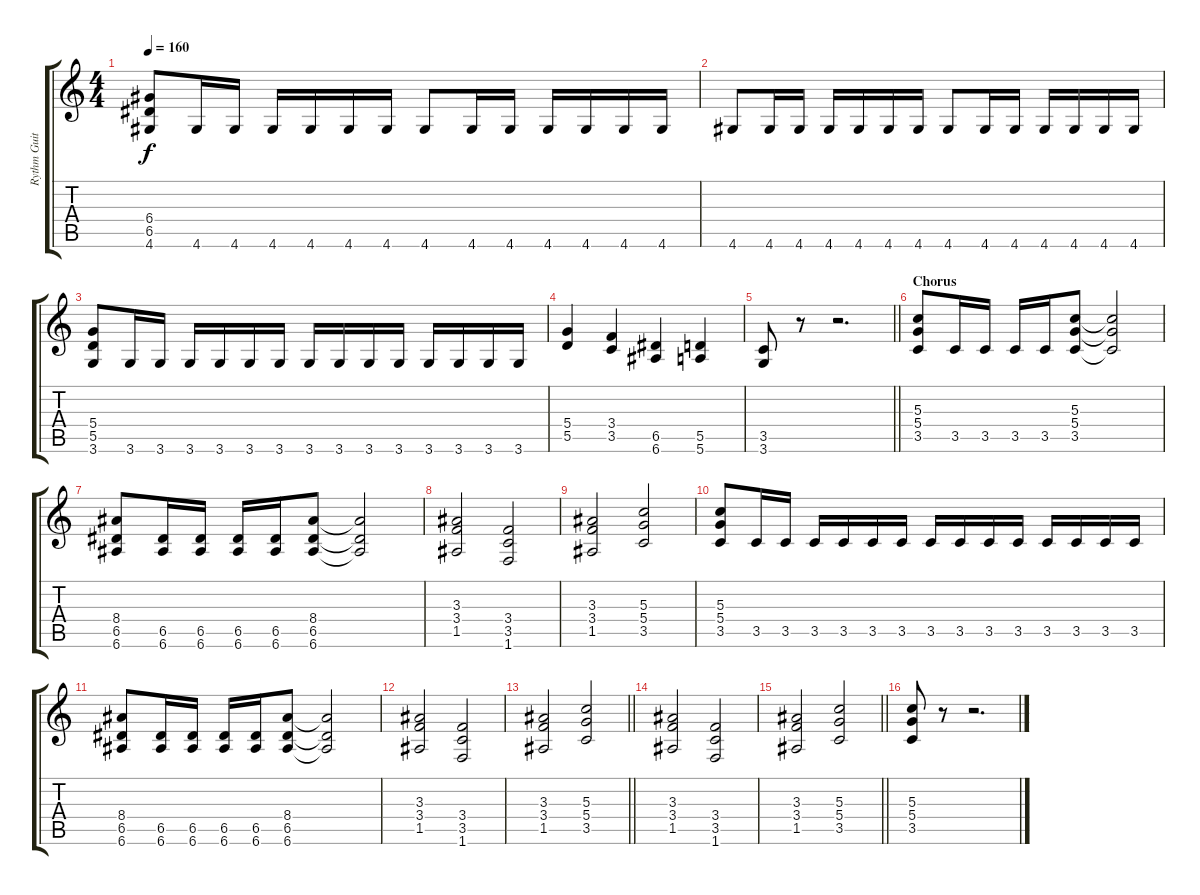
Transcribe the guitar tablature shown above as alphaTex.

\track ("Rythm Guitar - Li / Sam" "Rythm Guit") {instrument distortionguitar}
\staff {score tabs}
\tuning (E4 B3 G3 D3 A2 E2) {hide}
\ts (4 4)
\tempo 160
\clef g2
\ks c
(6.4 6.5 4.6).8{dy f} 4.6.16 4.6.16 4.6.16 4.6.16 4.6.16 4.6.16 4.6.8 4.6.16 4.6.16 4.6.16 4.6.16 4.6.16 4.6.16 |
4.6.8 4.6.16 4.6.16 4.6.16 4.6.16 4.6.16 4.6.16 4.6.8 4.6.16 4.6.16 4.6.16 4.6.16 4.6.16 4.6.16 |
(5.4 5.5 3.6).8 3.6.16 3.6.16 3.6.16 3.6.16 3.6.16 3.6.16 3.6.16 3.6.16 3.6.16 3.6.16 3.6.16 3.6.16 3.6.16 3.6.16 |
(5.4 5.5).4 (3.4 3.5).4 (6.5 6.6).4 (5.5 5.6).4 |
\barLineRight lightlight
(3.5 3.6).8 r.8 r.2{d} |
\section ("" "Chorus")
(5.3 5.4 3.5).8 3.5.16 3.5.16 3.5.16 3.5.16 (5.3 5.4 3.5).8 (5.3{t} 5.4{t} 3.5{t}).2 |
(8.4 6.5 6.6).8 (6.5 6.6).16 (6.5 6.6).16 (6.5 6.6).16 (6.5 6.6).16 (8.4 6.5 6.6).8 (8.4{t} 6.5{t} 6.6{t}).2 |
(3.3 3.4 1.5).2 (3.4 3.5 1.6).2 |
(3.3 3.4 1.5).2 (5.3 5.4 3.5).2 |
(5.3 5.4 3.5).8 3.5.16 3.5.16 3.5.16 3.5.16 3.5.16 3.5.16 3.5.16 3.5.16 3.5.16 3.5.16 3.5.16 3.5.16 3.5.16 3.5.16 |
(8.4 6.5 6.6).8 (6.5 6.6).16 (6.5 6.6).16 (6.5 6.6).16 (6.5 6.6).16 (8.4 6.5 6.6).8 (8.4{t} 6.5{t} 6.6{t}).2 |
(3.3 3.4 1.5).2 (3.4 3.5 1.6).2 |
\barLineRight lightlight
(3.3 3.4 1.5).2 (5.3 5.4 3.5).2 |
(3.3 3.4 1.5).2 (3.4 3.5 1.6).2 |
\barLineRight lightlight
(3.3 3.4 1.5).2 (5.3 5.4 3.5).2 |
\section ("" "")
(5.3 5.4 3.5).8 r.8 r.2{d}
